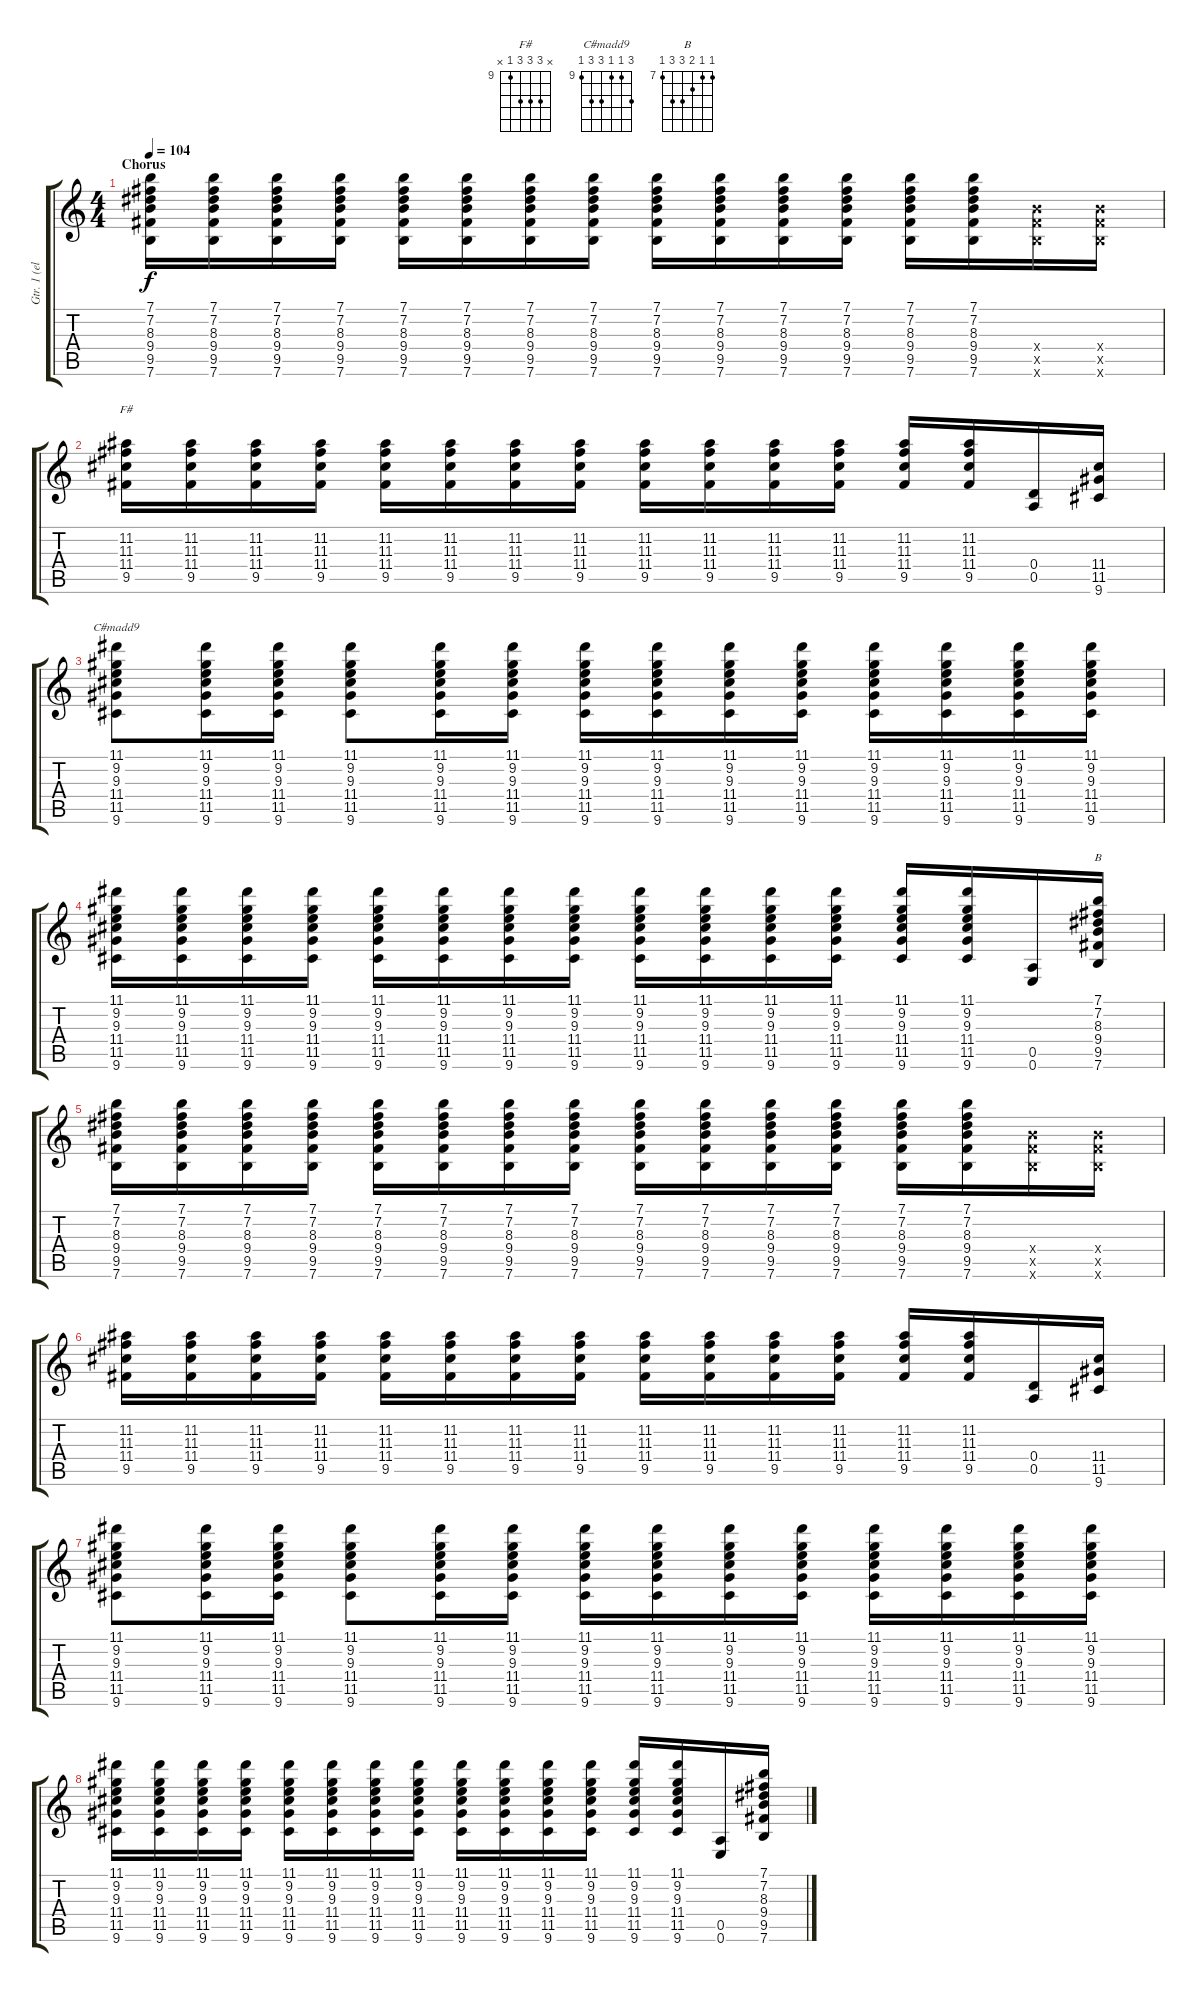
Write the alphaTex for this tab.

\track ("Gtr. 1 (elec.)" "Gtr. 1 (el") {instrument electricguitarclean}
\staff {score tabs}
\tuning (E4 B3 G3 D3 A2 E2) {hide}
\chord ("F#" x 11 11 11 9 x) {firstfret 9}
\chord ("C#madd9" 11 9 9 11 11 9) {firstfret 9}
\chord ("B" 7 7 8 9 9 7) {firstfret 7}
\ts (4 4)
\section ("" "Chorus")
\tempo 104
\clef g2
\ks c
(7.1 7.2 8.3 9.4 9.5 7.6).16{dy f} (7.1 7.2 8.3 9.4 9.5 7.6).16 (7.1 7.2 8.3 9.4 9.5 7.6).16 (7.1 7.2 8.3 9.4 9.5 7.6).16 (7.1 7.2 8.3 9.4 9.5 7.6).16 (7.1 7.2 8.3 9.4 9.5 7.6).16 (7.1 7.2 8.3 9.4 9.5 7.6).16 (7.1 7.2 8.3 9.4 9.5 7.6).16 (7.1 7.2 8.3 9.4 9.5 7.6).16 (7.1 7.2 8.3 9.4 9.5 7.6).16 (7.1 7.2 8.3 9.4 9.5 7.6).16 (7.1 7.2 8.3 9.4 9.5 7.6).16 (7.1 7.2 8.3 9.4 9.5 7.6).16 (7.1 7.2 8.3 9.4 9.5 7.6).16 (9.4{x} 9.5{x} 7.6{x}).16 (9.4{x} 9.5{x} 7.6{x}).16 |
(11.2 11.3 11.4 9.5).16{ch "F#"} (11.2 11.3 11.4 9.5).16 (11.2 11.3 11.4 9.5).16 (11.2 11.3 11.4 9.5).16 (11.2 11.3 11.4 9.5).16 (11.2 11.3 11.4 9.5).16 (11.2 11.3 11.4 9.5).16 (11.2 11.3 11.4 9.5).16 (11.2 11.3 11.4 9.5).16 (11.2 11.3 11.4 9.5).16 (11.2 11.3 11.4 9.5).16 (11.2 11.3 11.4 9.5).16 (11.2 11.3 11.4 9.5).16 (11.2 11.3 11.4 9.5).16 (0.4 0.5).16 (11.4 11.5 9.6).16 |
(11.1 9.2 9.3 11.4 11.5 9.6).8{ch "C#madd9"} (11.1 9.2 9.3 11.4 11.5 9.6).16 (11.1 9.2 9.3 11.4 11.5 9.6).16 (11.1 9.2 9.3 11.4 11.5 9.6).8 (11.1 9.2 9.3 11.4 11.5 9.6).16 (11.1 9.2 9.3 11.4 11.5 9.6).16 (11.1 9.2 9.3 11.4 11.5 9.6).16 (11.1 9.2 9.3 11.4 11.5 9.6).16 (11.1 9.2 9.3 11.4 11.5 9.6).16 (11.1 9.2 9.3 11.4 11.5 9.6).16 (11.1 9.2 9.3 11.4 11.5 9.6).16 (11.1 9.2 9.3 11.4 11.5 9.6).16 (11.1 9.2 9.3 11.4 11.5 9.6).16 (11.1 9.2 9.3 11.4 11.5 9.6).16 |
(11.1 9.2 9.3 11.4 11.5 9.6).16 (11.1 9.2 9.3 11.4 11.5 9.6).16 (11.1 9.2 9.3 11.4 11.5 9.6).16 (11.1 9.2 9.3 11.4 11.5 9.6).16 (11.1 9.2 9.3 11.4 11.5 9.6).16 (11.1 9.2 9.3 11.4 11.5 9.6).16 (11.1 9.2 9.3 11.4 11.5 9.6).16 (11.1 9.2 9.3 11.4 11.5 9.6).16 (11.1 9.2 9.3 11.4 11.5 9.6).16 (11.1 9.2 9.3 11.4 11.5 9.6).16 (11.1 9.2 9.3 11.4 11.5 9.6).16 (11.1 9.2 9.3 11.4 11.5 9.6).16 (11.1 9.2 9.3 11.4 11.5 9.6).16 (11.1 9.2 9.3 11.4 11.5 9.6).16 (0.5 0.6).16 (7.1 7.2 8.3 9.4 9.5 7.6).16{ch "B"} |
(7.1 7.2 8.3 9.4 9.5 7.6).16 (7.1 7.2 8.3 9.4 9.5 7.6).16 (7.1 7.2 8.3 9.4 9.5 7.6).16 (7.1 7.2 8.3 9.4 9.5 7.6).16 (7.1 7.2 8.3 9.4 9.5 7.6).16 (7.1 7.2 8.3 9.4 9.5 7.6).16 (7.1 7.2 8.3 9.4 9.5 7.6).16 (7.1 7.2 8.3 9.4 9.5 7.6).16 (7.1 7.2 8.3 9.4 9.5 7.6).16 (7.1 7.2 8.3 9.4 9.5 7.6).16 (7.1 7.2 8.3 9.4 9.5 7.6).16 (7.1 7.2 8.3 9.4 9.5 7.6).16 (7.1 7.2 8.3 9.4 9.5 7.6).16 (7.1 7.2 8.3 9.4 9.5 7.6).16 (9.4{x} 9.5{x} 7.6{x}).16 (9.4{x} 9.5{x} 7.6{x}).16 |
(11.2 11.3 11.4 9.5).16 (11.2 11.3 11.4 9.5).16 (11.2 11.3 11.4 9.5).16 (11.2 11.3 11.4 9.5).16 (11.2 11.3 11.4 9.5).16 (11.2 11.3 11.4 9.5).16 (11.2 11.3 11.4 9.5).16 (11.2 11.3 11.4 9.5).16 (11.2 11.3 11.4 9.5).16 (11.2 11.3 11.4 9.5).16 (11.2 11.3 11.4 9.5).16 (11.2 11.3 11.4 9.5).16 (11.2 11.3 11.4 9.5).16 (11.2 11.3 11.4 9.5).16 (0.4 0.5).16 (11.4 11.5 9.6).16 |
(11.1 9.2 9.3 11.4 11.5 9.6).8 (11.1 9.2 9.3 11.4 11.5 9.6).16 (11.1 9.2 9.3 11.4 11.5 9.6).16 (11.1 9.2 9.3 11.4 11.5 9.6).8 (11.1 9.2 9.3 11.4 11.5 9.6).16 (11.1 9.2 9.3 11.4 11.5 9.6).16 (11.1 9.2 9.3 11.4 11.5 9.6).16 (11.1 9.2 9.3 11.4 11.5 9.6).16 (11.1 9.2 9.3 11.4 11.5 9.6).16 (11.1 9.2 9.3 11.4 11.5 9.6).16 (11.1 9.2 9.3 11.4 11.5 9.6).16 (11.1 9.2 9.3 11.4 11.5 9.6).16 (11.1 9.2 9.3 11.4 11.5 9.6).16 (11.1 9.2 9.3 11.4 11.5 9.6).16 |
(11.1 9.2 9.3 11.4 11.5 9.6).16 (11.1 9.2 9.3 11.4 11.5 9.6).16 (11.1 9.2 9.3 11.4 11.5 9.6).16 (11.1 9.2 9.3 11.4 11.5 9.6).16 (11.1 9.2 9.3 11.4 11.5 9.6).16 (11.1 9.2 9.3 11.4 11.5 9.6).16 (11.1 9.2 9.3 11.4 11.5 9.6).16 (11.1 9.2 9.3 11.4 11.5 9.6).16 (11.1 9.2 9.3 11.4 11.5 9.6).16 (11.1 9.2 9.3 11.4 11.5 9.6).16 (11.1 9.2 9.3 11.4 11.5 9.6).16 (11.1 9.2 9.3 11.4 11.5 9.6).16 (11.1 9.2 9.3 11.4 11.5 9.6).16 (11.1 9.2 9.3 11.4 11.5 9.6).16 (0.5 0.6).16 (7.1 7.2 8.3 9.4 9.5 7.6).16
